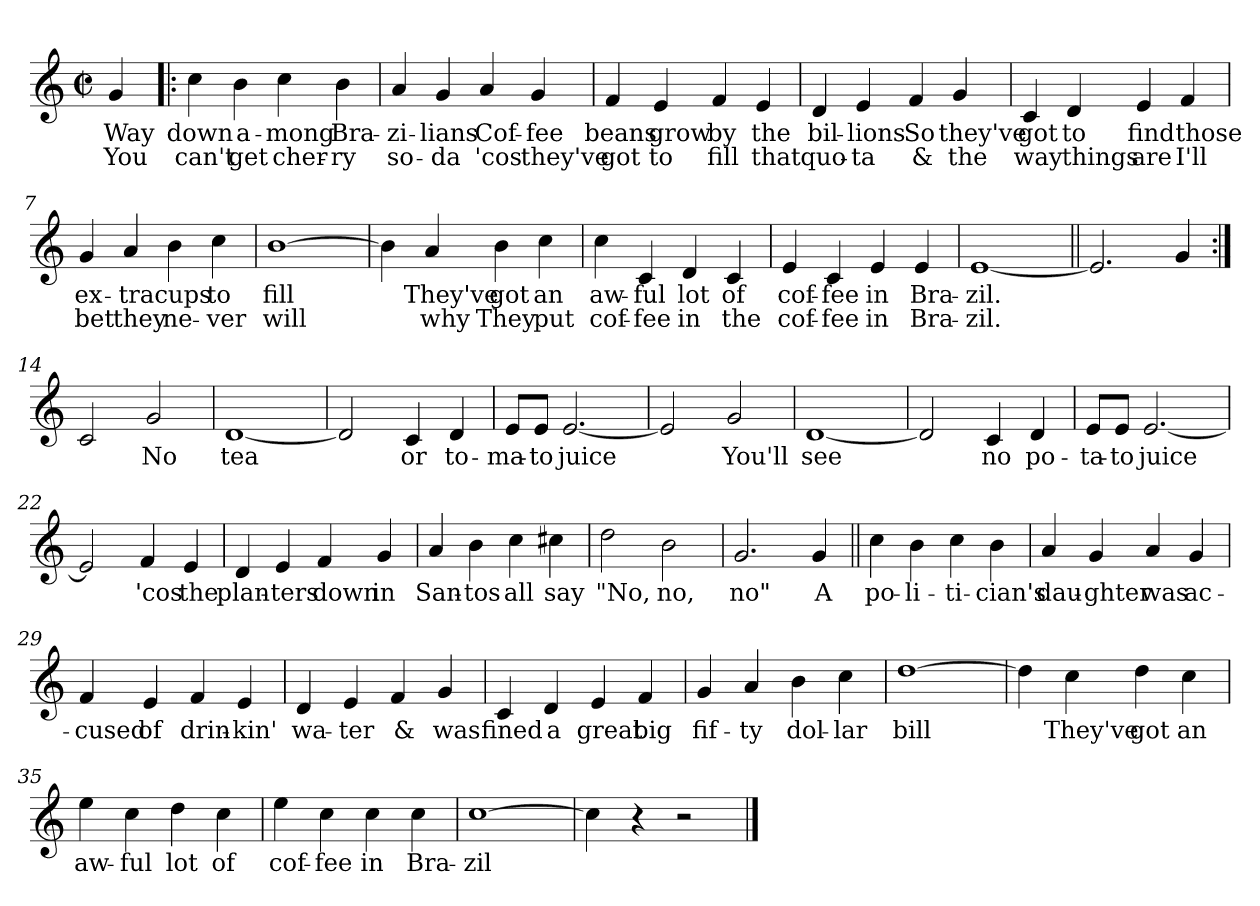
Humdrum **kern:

**kern	**text	**text
*part1	*part1	*part1
*staff1	*staff1	*staff1
*clefG2	*	*
*k[]	*	*
*C:	*	*
*M2/2	*	*
*met(c|)	*	*
=1	=1	=1
!	!LO:LY:b	!LO:LY:b
4g/	Way	You
=2!|:	=2!|:	=2!|:
!	!LO:LY:b	!LO:LY:b
4cc\	down	can't
!	!LO:LY:b	!LO:LY:b
4b\	a-	get
!	!LO:LY:b	!LO:LY:b
4cc\	-mong	cher-
!	!LO:LY:b	!LO:LY:b
4b\	Bra-	-ry
=3	=3	=3
!	!LO:LY:b	!LO:LY:b
4a/	-zi-	so-
!	!LO:LY:b	!LO:LY:b
4g/	-lians	-da
!	!LO:LY:b	!LO:LY:b
4a/	Cof-	'cos
!	!LO:LY:b	!LO:LY:b
4g/	-fee	they've
=4	=4	=4
!	!LO:LY:b	!LO:LY:b
4f/	beans	got
!	!LO:LY:b	!LO:LY:b
4e/	grow	to
!	!LO:LY:b	!LO:LY:b
4f/	by	fill
!	!LO:LY:b	!LO:LY:b
4e/	the	that
=5	=5	=5
!	!LO:LY:b	!LO:LY:b
4d/	bil-	quo-
!	!LO:LY:b	!LO:LY:b
4e/	-lions	-ta
!	!LO:LY:b	!LO:LY:b
4f/	So	&
!	!LO:LY:b	!LO:LY:b
4g/	they've	the
!!LO:LB:g=z
=6	=6	=6
!	!LO:LY:b	!LO:LY:b
4c/	got	way
!	!LO:LY:b	!LO:LY:b
4d/	to	things
!	!LO:LY:b	!LO:LY:b
4e/	find	are
!	!LO:LY:b	!LO:LY:b
4f/	those	I'll
=7	=7	=7
!	!LO:LY:b	!LO:LY:b
4g/	ex-	bet
!	!LO:LY:b	!LO:LY:b
4a/	-tra	they
!	!LO:LY:b	!LO:LY:b
4b\	cups	ne-
!	!LO:LY:b	!LO:LY:b
4cc\	to	-ver
=8	=8	=8
!	!LO:LY:b	!LO:LY:b
[1b	fill	will
=9	=9	=9
4b\]	.	.
!	!LO:LY:b	!LO:LY:b
4a/	They've	why
!	!LO:LY:b	!LO:LY:b
4b\	got	They
!	!LO:LY:b	!LO:LY:b
4cc\	an	put
=10	=10	=10
!	!LO:LY:b	!LO:LY:b
4cc\	aw-	cof-
!	!LO:LY:b	!LO:LY:b
4c/	-ful	-fee
!	!LO:LY:b	!LO:LY:b
4d/	lot	in
!	!LO:LY:b	!LO:LY:b
4c/	of	the
=11	=11	=11
!	!LO:LY:b	!LO:LY:b
4e/	cof-	cof-
!	!LO:LY:b	!LO:LY:b
4c/	-fee	-fee
!	!LO:LY:b	!LO:LY:b
4e/	in	in
!	!LO:LY:b	!LO:LY:b
4e/	Bra-	Bra-
=12	=12	=12
!	!LO:LY:b	!LO:LY:b
[1e	-zil.	-zil.
!!LO:LB:g=z
=13||	=13||	=13||
2.e/]	.	.
4g/	.	.
=14:|!	=14:|!	=14:|!
2c/	.	.
!	!LO:LY:b	!
2g/	No	.
=15	=15	=15
!	!LO:LY:b	!
[1d	tea	.
=16	=16	=16
2d/]	.	.
!	!LO:LY:b	!
4c/	or	.
!	!LO:LY:b	!
4d/	to-	.
=17	=17	=17
!	!LO:LY:b	!
8e/L	-ma-	.
!	!LO:LY:b	!
8e/J	-to	.
!	!LO:LY:b	!
[2.e/	juice	.
=18	=18	=18
2e/]	.	.
!	!LO:LY:b	!
2g/	You'll	.
=19	=19	=19
!	!LO:LY:b	!
[1d	see	.
!!LO:LB:g=z
=20	=20	=20
2d/]	.	.
!	!LO:LY:b	!
4c/	no	.
!	!LO:LY:b	!
4d/	po-	.
=21	=21	=21
!	!LO:LY:b	!
8e/L	-ta-	.
!	!LO:LY:b	!
8e/J	-to	.
!	!LO:LY:b	!
[2.e/	juice	.
=22	=22	=22
2e/]	.	.
!	!LO:LY:b	!
4f/	'cos	.
!	!LO:LY:b	!
4e/	the	.
=23	=23	=23
!	!LO:LY:b	!
4d/	plan-	.
!	!LO:LY:b	!
4e/	-ters	.
!	!LO:LY:b	!
4f/	down	.
!	!LO:LY:b	!
4g/	in	.
=24	=24	=24
!	!LO:LY:b	!
4a/	San-	.
!	!LO:LY:b	!
4b\	-tos	.
!	!LO:LY:b	!
4cc\	all	.
!	!LO:LY:b	!
4cc#X\	say	.
=25	=25	=25
!	!LO:LY:b	!
2dd\	"No,	.
!	!LO:LY:b	!
2b\	no,	.
=26	=26	=26
!	!LO:LY:b	!
2.g/	no"	.
!	!LO:LY:b	!
4g/	A	.
!!LO:LB:g=z
=27||	=27||	=27||
!	!LO:LY:b	!
4cc\	po-	.
!	!LO:LY:b	!
4b\	-li-	.
!	!LO:LY:b	!
4cc\	-ti-	.
!	!LO:LY:b	!
4b\	-cian's	.
=28	=28	=28
!	!LO:LY:b	!
4a/	dau-	.
!	!LO:LY:b	!
4g/	-ghter	.
!	!LO:LY:b	!
4a/	was	.
!	!LO:LY:b	!
4g/	ac-	.
=29	=29	=29
!	!LO:LY:b	!
4f/	-cused	.
!	!LO:LY:b	!
4e/	of	.
!	!LO:LY:b	!
4f/	drin-	.
!	!LO:LY:b	!
4e/	-kin'	.
=30	=30	=30
!	!LO:LY:b	!
4d/	wa-	.
!	!LO:LY:b	!
4e/	-ter	.
!	!LO:LY:b	!
4f/	&	.
!	!LO:LY:b	!
4g/	was	.
=31	=31	=31
!	!LO:LY:b	!
4c/	fined	.
!	!LO:LY:b	!
4d/	a	.
!	!LO:LY:b	!
4e/	great	.
!	!LO:LY:b	!
4f/	big	.
!!LO:LB:g=z
=32	=32	=32
!	!LO:LY:b	!
4g/	fif-	.
!	!LO:LY:b	!
4a/	-ty	.
!	!LO:LY:b	!
4b\	dol-	.
!	!LO:LY:b	!
4cc\	-lar	.
=33	=33	=33
!	!LO:LY:b	!
[1dd	bill	.
=34	=34	=34
4dd\]	.	.
!	!LO:LY:b	!
4cc\	They've	.
!	!LO:LY:b	!
4dd\	got	.
!	!LO:LY:b	!
4cc\	an	.
=35	=35	=35
!	!LO:LY:b	!
4ee\	aw-	.
!	!LO:LY:b	!
4cc\	-ful	.
!	!LO:LY:b	!
4dd\	lot	.
!	!LO:LY:b	!
4cc\	of	.
=36	=36	=36
!	!LO:LY:b	!
4ee\	cof-	.
!	!LO:LY:b	!
4cc\	-fee	.
!	!LO:LY:b	!
4cc\	in	.
!	!LO:LY:b	!
4cc\	Bra-	.
=37	=37	=37
!	!LO:LY:b	!
[1cc	-zil	.
=38	=38	=38
4cc\]	.	.
4r	.	.
2r	.	.
==	==	==
*-	*-	*-
